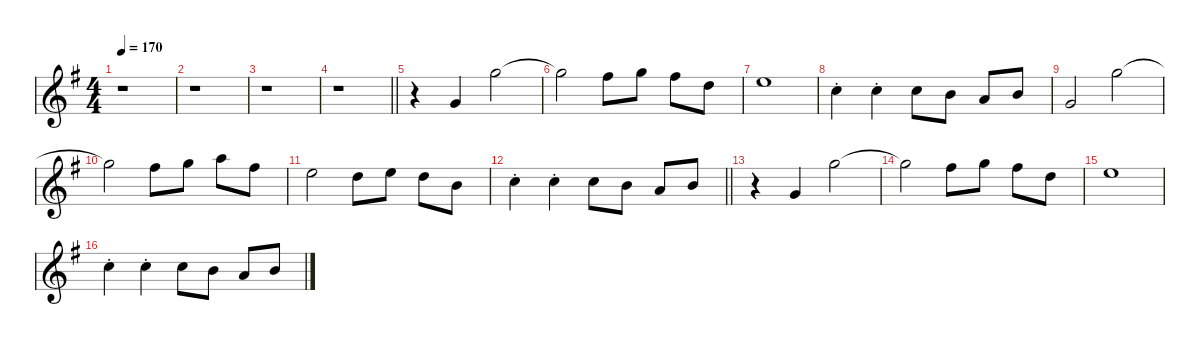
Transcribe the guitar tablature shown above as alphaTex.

\defaultSystemsLayout 4
\hideDynamics
\bracketExtendMode groupsimilarinstruments
\singleTrackTrackNamePolicy hidden
\multiTrackTrackNamePolicy hidden
\firstSystemTrackNameMode fullname
\firstSystemTrackNameOrientation horizontal
\otherSystemsTrackNameOrientation horizontal
\track ("Reed Organ" "org.") {instrument reedorgan}
\staff {score}
\tuning (E4 B3 G3 D3 A2 E2)
\ts (4 4)
\beaming (8 2 2 2 2)
\tempo 170
\clef g2
\ks g
r.1{dy f instrument reedorgan beam Down} |
r.1{beam Down} |
r.1{beam Down} |
\barLineRight lightlight
r.1{beam Down} |
r.4{beam Down} 17.4{acc forcenatural}.4{beam Up} 15.1{acc forcenatural}.2{beam Down} |
15.1{t acc forcenatural}.2{beam Down} 14.1{acc #}.8{beam Down} 15.1{acc forcenatural}.8{beam Down} 14.1{acc #}.8{beam Down} 15.2{acc forcenatural}.8{beam Down} |
12.1{acc forcenatural}.1{beam Down} |
13.2{st acc forcenatural}.4{beam Down} 13.2{st acc forcenatural}.4{beam Down} 13.2{acc forcenatural}.8{beam Down} 12.2{acc forcenatural}.8{beam Down} 10.2{acc forcenatural}.8{beam Up} 12.2{acc forcenatural}.8{beam Up} |
12.3{acc forcenatural}.2{beam Up} 15.1{acc forcenatural}.2{beam Down} |
15.1{t acc forcenatural}.2{beam Down} 14.1{acc #}.8{beam Down} 15.1{acc forcenatural}.8{beam Down} 17.1{acc forcenatural}.8{beam Down} 14.1{acc #}.8{beam Down} |
12.1{acc forcenatural}.2{beam Down} 10.1{acc forcenatural}.8{beam Down} 12.1{acc forcenatural}.8{beam Down} 10.1{acc forcenatural}.8{beam Down} 12.2{acc forcenatural}.8{beam Down} |
\barLineRight lightlight
13.2{st acc forcenatural}.4{beam Down} 13.2{st acc forcenatural}.4{beam Down} 13.2{acc forcenatural}.8{beam Down} 12.2{acc forcenatural}.8{beam Down} 10.2{acc forcenatural}.8{beam Up} 12.2{acc forcenatural}.8{beam Up} |
r.4{beam Down} 12.3{acc forcenatural}.4{beam Up} 15.1{acc forcenatural}.2{beam Down} |
15.1{t acc forcenatural}.2{beam Down} 14.1{acc #}.8{beam Down} 15.1{acc forcenatural}.8{beam Down} 14.1{acc #}.8{beam Down} 15.2{acc forcenatural}.8{beam Down} |
12.1{acc forcenatural}.1{beam Down} |
13.2{st acc forcenatural}.4{beam Down} 13.2{st acc forcenatural}.4{beam Down} 13.2{acc forcenatural}.8{beam Down} 12.2{acc forcenatural}.8{beam Down} 10.2{acc forcenatural}.8{beam Up} 12.2{acc forcenatural}.8{beam Up}
